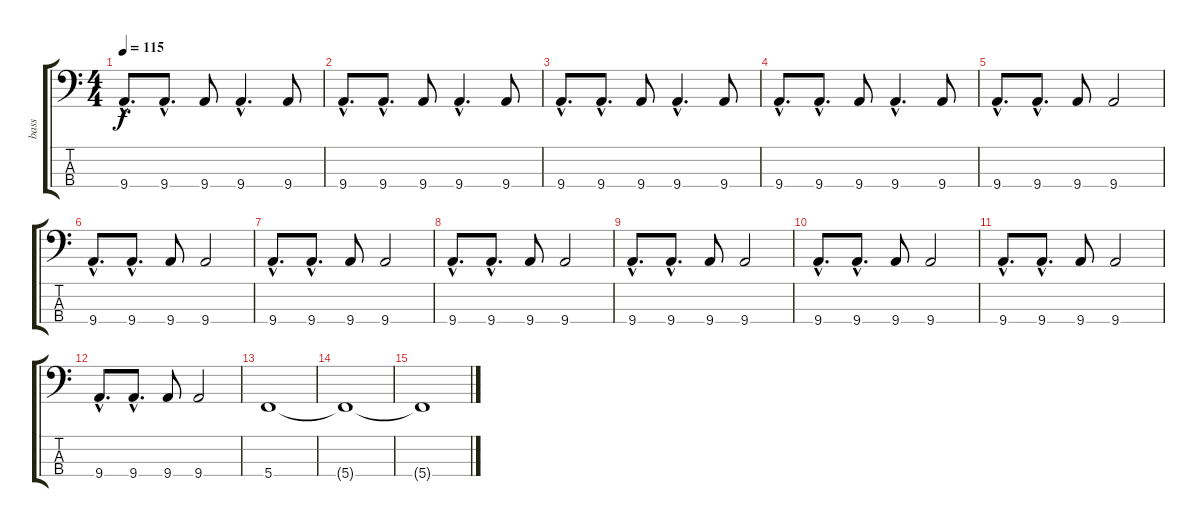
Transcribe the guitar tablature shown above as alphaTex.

\track ("bass" "bass") {instrument electricbasspick}
\staff {score tabs}
\tuning (F2 C2 G1 C1) {hide}
\ts (4 4)
\tempo 115
\clef f4
\ks c
9.4{hac}.8{d dy f} 9.4{hac}.8{d} 9.4.8 9.4{hac}.4{d} 9.4.8 |
9.4{hac}.8{d} 9.4{hac}.8{d} 9.4.8 9.4{hac}.4{d} 9.4.8 |
9.4{hac}.8{d} 9.4{hac}.8{d} 9.4.8 9.4{hac}.4{d} 9.4.8 |
9.4{hac}.8{d} 9.4{hac}.8{d} 9.4.8 9.4{hac}.4{d} 9.4.8 |
9.4{hac}.8{d} 9.4{hac}.8{d} 9.4.8 9.4.2 |
9.4{hac}.8{d} 9.4{hac}.8{d} 9.4.8 9.4.2 |
9.4{hac}.8{d} 9.4{hac}.8{d} 9.4.8 9.4.2 |
9.4{hac}.8{d} 9.4{hac}.8{d} 9.4.8 9.4.2 |
9.4{hac}.8{d} 9.4{hac}.8{d} 9.4.8 9.4.2 |
9.4{hac}.8{d} 9.4{hac}.8{d} 9.4.8 9.4.2 |
9.4{hac}.8{d} 9.4{hac}.8{d} 9.4.8 9.4.2 |
9.4{hac}.8{d} 9.4{hac}.8{d} 9.4.8 9.4.2 |
5.4.1 |
5.4{t}.1 |
5.4{t}.1
